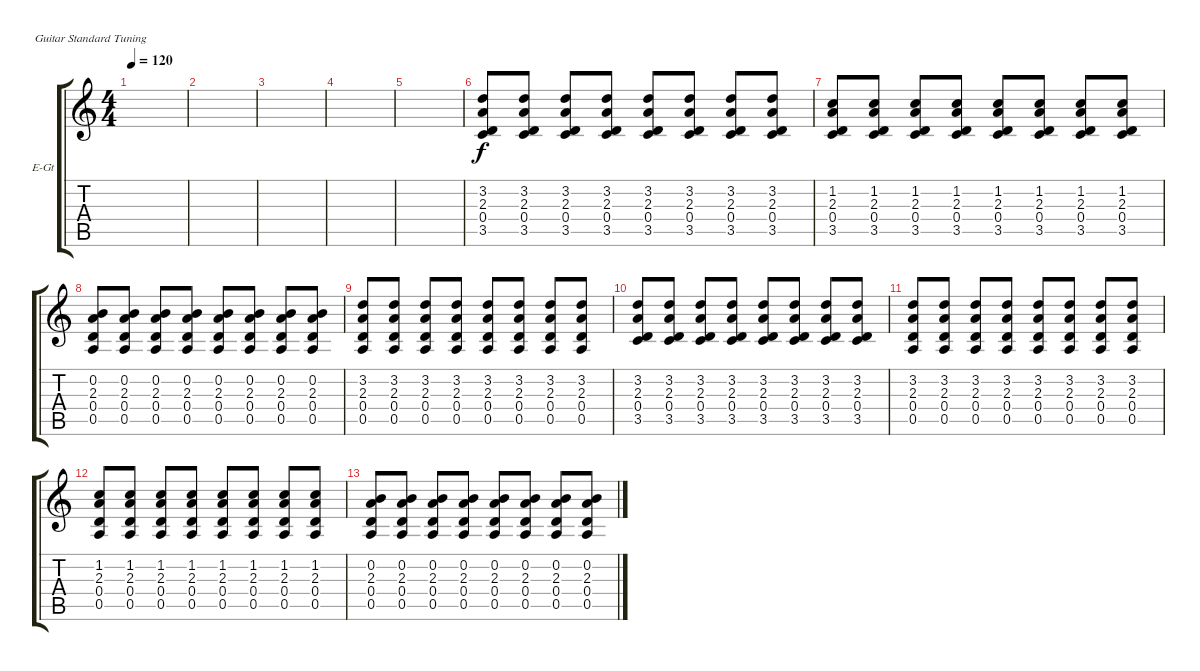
\defaultSystemsLayout 4
\bracketExtendMode groupsimilarinstruments
\firstSystemTrackNameOrientation horizontal
\otherSystemsTrackNameOrientation horizontal
\track ("Electric Guitar" "E-Gt") {instrument distortionguitar}
\staff {score tabs}
\tuning (E4 B3 G3 D3 A2 E2)
\ts (4 4)
\tempo 120
\clef g2
\scale
0.333333
\ks c
|
\scale
0.333333 |
\scale
0.333333 |
\scale
0.333333 |
\scale
0.333333 |
\scale
0.333333 (3.5 0.4 2.3 3.2).8 (3.5 0.4 2.3 3.2).8 (3.5 0.4 2.3 3.2).8 (3.5 0.4 2.3 3.2).8 (3.5 0.4 2.3 3.2).8 (3.5 0.4 2.3 3.2).8 (3.5 0.4 2.3 3.2).8 (3.5 0.4 2.3 3.2).8 |
(3.5 0.4 2.3 1.2).8 (3.5 0.4 2.3 1.2).8 (3.5 0.4 2.3 1.2).8 (3.5 0.4 2.3 1.2).8 (3.5 0.4 2.3 1.2).8 (3.5 0.4 2.3 1.2).8 (3.5 0.4 2.3 1.2).8 (3.5 0.4 2.3 1.2).8 |
(0.5 0.4 2.3 0.2).8 (0.5 0.4 2.3 0.2).8 (0.5 0.4 2.3 0.2).8 (0.5 0.4 2.3 0.2).8 (0.5 0.4 2.3 0.2).8 (0.5 0.4 2.3 0.2).8 (0.5 0.4 2.3 0.2).8 (0.5 0.4 2.3 0.2).8 |
(0.5 0.4 2.3 3.2).8 (0.5 0.4 2.3 3.2).8 (0.5 0.4 2.3 3.2).8 (0.5 0.4 2.3 3.2).8 (0.5 0.4 2.3 3.2).8 (0.5 0.4 2.3 3.2).8 (0.5 0.4 2.3 3.2).8 (0.5 0.4 2.3 3.2).8 |
\scale
0.333333 (3.5 0.4 2.3 3.2).8 (3.5 0.4 2.3 3.2).8 (3.5 0.4 2.3 3.2).8 (3.5 0.4 2.3 3.2).8 (3.5 0.4 2.3 3.2).8 (3.5 0.4 2.3 3.2).8 (3.5 0.4 2.3 3.2).8 (3.5 0.4 2.3 3.2).8 |
\scale
0.333333 (0.5 0.4 2.3 3.2).8 (0.5 0.4 2.3 3.2).8 (0.5 0.4 2.3 3.2).8 (0.5 0.4 2.3 3.2).8 (0.5 0.4 2.3 3.2).8 (0.5 0.4 2.3 3.2).8 (0.5 0.4 2.3 3.2).8 (0.5 0.4 2.3 3.2).8 |
(0.5 0.4 2.3 1.2).8 (0.5 0.4 2.3 1.2).8 (0.5 0.4 2.3 1.2).8 (0.5 0.4 2.3 1.2).8 (0.5 0.4 2.3 1.2).8 (0.5 0.4 2.3 1.2).8 (0.5 0.4 2.3 1.2).8 (0.5 0.4 2.3 1.2).8 |
(0.5 0.4 2.3 0.2).8 (0.5 0.4 2.3 0.2).8 (0.5 0.4 2.3 0.2).8 (0.5 0.4 2.3 0.2).8 (0.5 0.4 2.3 0.2).8 (0.5 0.4 2.3 0.2).8 (0.5 0.4 2.3 0.2).8 (0.5 0.4 2.3 0.2).8
